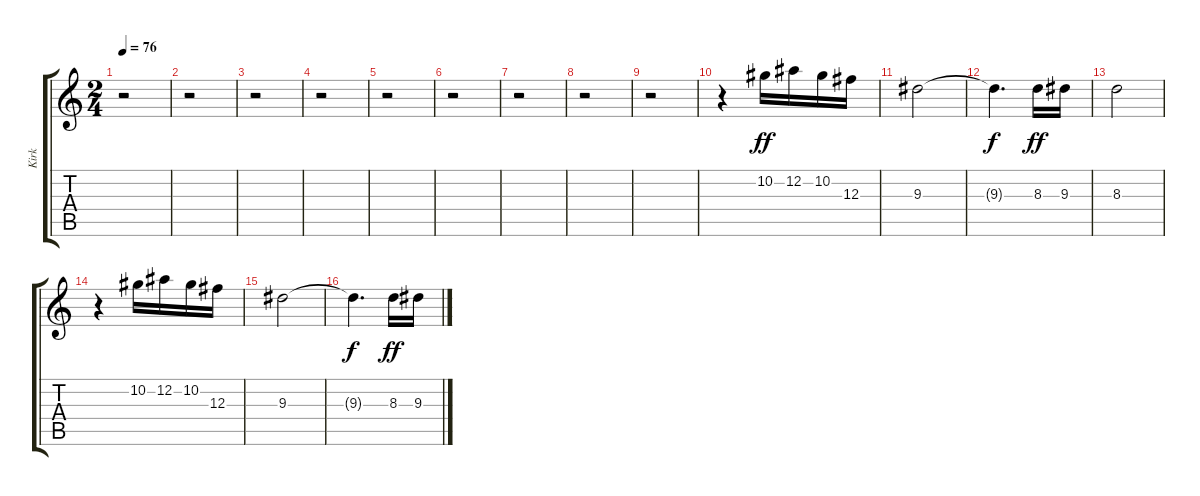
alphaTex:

\track ("Kirk" "Kirk") {instrument distortionguitar}
\staff {score tabs}
\tuning (Eb4 Bb3 Gb3 Db3 Ab2 Eb2) {hide}
\ts (2 4)
\tempo 76
\clef g2
\ks c
r.2{dy ff} |
r.2 |
r.2 |
r.2 |
r.2 |
r.2 |
r.2 |
r.2 |
r.2 |
r.4 10.2.16 12.2.16 10.2.16 12.3.16 |
9.3.2 |
9.3{t}.4{d dy f} 8.3.16{dy ff} 9.3.16 |
8.3.2 |
r.4 10.2.16 12.2.16 10.2.16 12.3.16 |
9.3.2 |
9.3{t}.4{d dy f} 8.3.16{dy ff} 9.3.16
